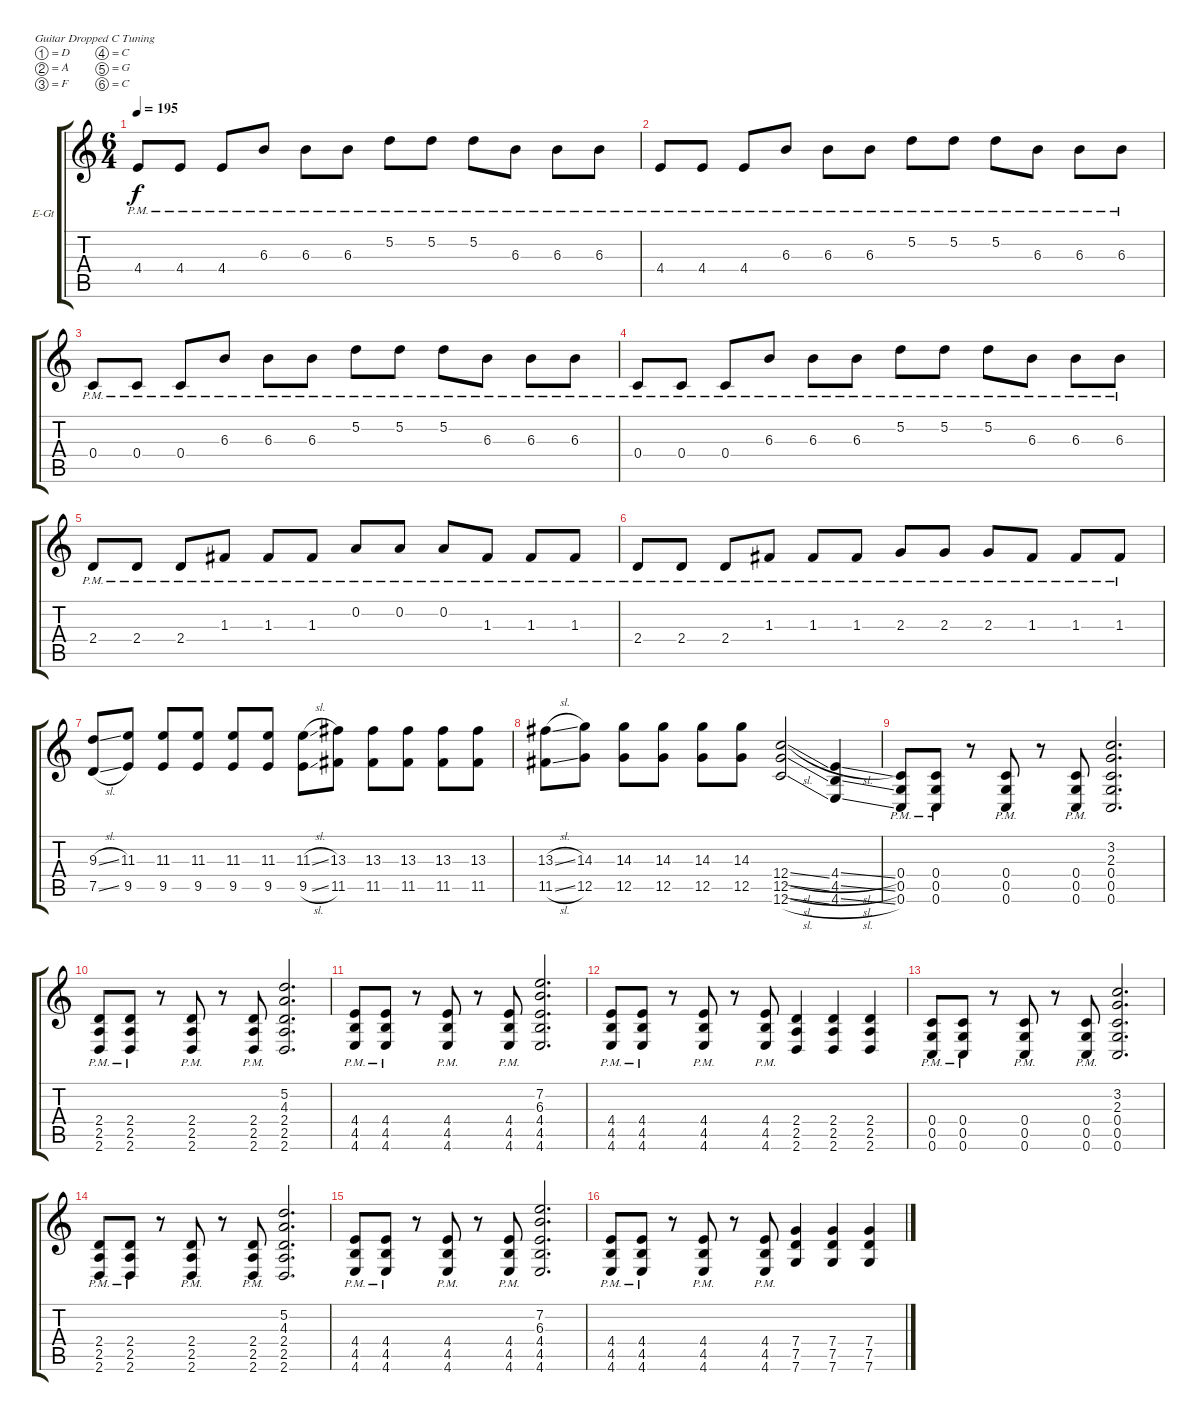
\bracketExtendMode groupsimilarinstruments
\firstSystemTrackNameOrientation horizontal
\otherSystemsTrackNameOrientation horizontal
\track ("Matthew Tuck" "E-Gt") {instrument distortionguitar}
\staff {score tabs}
\tuning (D4 A3 F3 C3 G2 C2)
\ts (6 4)
\tempo 195
\clef g2
\ks c
4.4{pm}.8{dy f} 4.4{pm}.8 4.4{pm}.8 6.3{pm}.8 6.3{pm}.8 6.3{pm}.8 5.2{pm}.8 5.2{pm}.8 5.2{pm}.8 6.3{pm}.8 6.3{pm}.8 6.3{pm}.8 |
4.4{pm}.8 4.4{pm}.8 4.4{pm}.8 6.3{pm}.8 6.3{pm}.8 6.3{pm}.8 5.2{pm}.8 5.2{pm}.8 5.2{pm}.8 6.3{pm}.8 6.3{pm}.8 6.3{pm}.8 |
0.4{pm}.8 0.4{pm}.8 0.4{pm}.8 6.3{pm}.8 6.3{pm}.8 6.3{pm}.8 5.2{pm}.8 5.2{pm}.8 5.2{pm}.8 6.3{pm}.8 6.3{pm}.8 6.3{pm}.8 |
0.4{pm}.8 0.4{pm}.8 0.4{pm}.8 6.3{pm}.8 6.3{pm}.8 6.3{pm}.8 5.2{pm}.8 5.2{pm}.8 5.2{pm}.8 6.3{pm}.8 6.3{pm}.8 6.3{pm}.8 |
2.4{pm}.8 2.4{pm}.8 2.4{pm}.8 1.3{pm}.8 1.3{pm}.8 1.3{pm}.8 0.2{pm}.8 0.2{pm}.8 0.2{pm}.8 1.3{pm}.8 1.3{pm}.8 1.3{pm}.8 |
2.4{pm}.8 2.4{pm}.8 2.4{pm}.8 1.3{pm}.8 1.3{pm}.8 1.3{pm}.8 2.3{pm}.8 2.3{pm}.8 2.3{pm}.8 1.3{pm}.8 1.3{pm}.8 1.3{pm}.8 |
(9.3{sl} 7.5{sl}).8 (11.3 9.5).8 (9.5 11.3).8 (9.5 11.3).8 (9.5 11.3).8 (9.5 11.3).8 (9.5{sl} 11.3{sl}).8 (11.5 13.3).8 (11.5 13.3).8 (11.5 13.3).8 (11.5 13.3).8 (11.5 13.3).8 |
(11.5{sl} 13.3{sl}).8 (12.5 14.3).8 (14.3 12.5).8 (14.3 12.5).8 (14.3 12.5).8 (14.3 12.5).8 (12.6{sl} 12.5{sl} 12.4{sl}).2 (4.6{sl} 4.5{sl} 4.4{sl}).4 |
(0.4{pm} 0.5{pm} 0.6{pm}).8 (0.4{pm} 0.5{pm} 0.6{pm}).8 r.8 (0.4{pm} 0.5{pm} 0.6{pm}).8 r.8 (0.4{pm} 0.5{pm} 0.6{pm}).8 (3.2 2.3 0.4 0.5 0.6).2{d} |
(2.4{pm} 2.5{pm} 2.6{pm}).8 (2.4{pm} 2.5{pm} 2.6{pm}).8 r.8 (2.4{pm} 2.5{pm} 2.6{pm}).8 r.8 (2.4{pm} 2.5{pm} 2.6{pm}).8 (5.2 4.3 2.4 2.5 2.6).2{d} |
(4.4{pm} 4.5{pm} 4.6{pm}).8 (4.4{pm} 4.5{pm} 4.6{pm}).8 r.8 (4.4{pm} 4.5{pm} 4.6{pm}).8 r.8 (4.4{pm} 4.5{pm} 4.6{pm}).8 (7.2 6.3 4.4 4.5 4.6).2{d} |
(4.4{pm} 4.5{pm} 4.6{pm}).8 (4.4{pm} 4.5{pm} 4.6{pm}).8 r.8 (4.4{pm} 4.5{pm} 4.6{pm}).8 r.8 (4.4{pm} 4.5{pm} 4.6{pm}).8 (2.4 2.5 2.6).4 (2.4 2.5 2.6).4 (2.4 2.5 2.6).4 |
(0.4{pm} 0.5{pm} 0.6{pm}).8 (0.4{pm} 0.5{pm} 0.6{pm}).8 r.8 (0.4{pm} 0.5{pm} 0.6{pm}).8 r.8 (0.4{pm} 0.5{pm} 0.6{pm}).8 (3.2 2.3 0.4 0.5 0.6).2{d} |
(2.4{pm} 2.5{pm} 2.6{pm}).8 (2.4{pm} 2.5{pm} 2.6{pm}).8 r.8 (2.4{pm} 2.5{pm} 2.6{pm}).8 r.8 (2.4{pm} 2.5{pm} 2.6{pm}).8 (5.2 4.3 2.4 2.5 2.6).2{d} |
(4.4{pm} 4.5{pm} 4.6{pm}).8 (4.4{pm} 4.5{pm} 4.6{pm}).8 r.8 (4.4{pm} 4.5{pm} 4.6{pm}).8 r.8 (4.4{pm} 4.5{pm} 4.6{pm}).8 (7.2 6.3 4.4 4.5 4.6).2{d} |
(4.4{pm} 4.5{pm} 4.6{pm}).8 (4.4{pm} 4.5{pm} 4.6{pm}).8 r.8 (4.4{pm} 4.5{pm} 4.6{pm}).8 r.8 (4.4{pm} 4.5{pm} 4.6{pm}).8 (7.4 7.5 7.6).4 (7.4 7.5 7.6).4 (7.4 7.5 7.6).4
